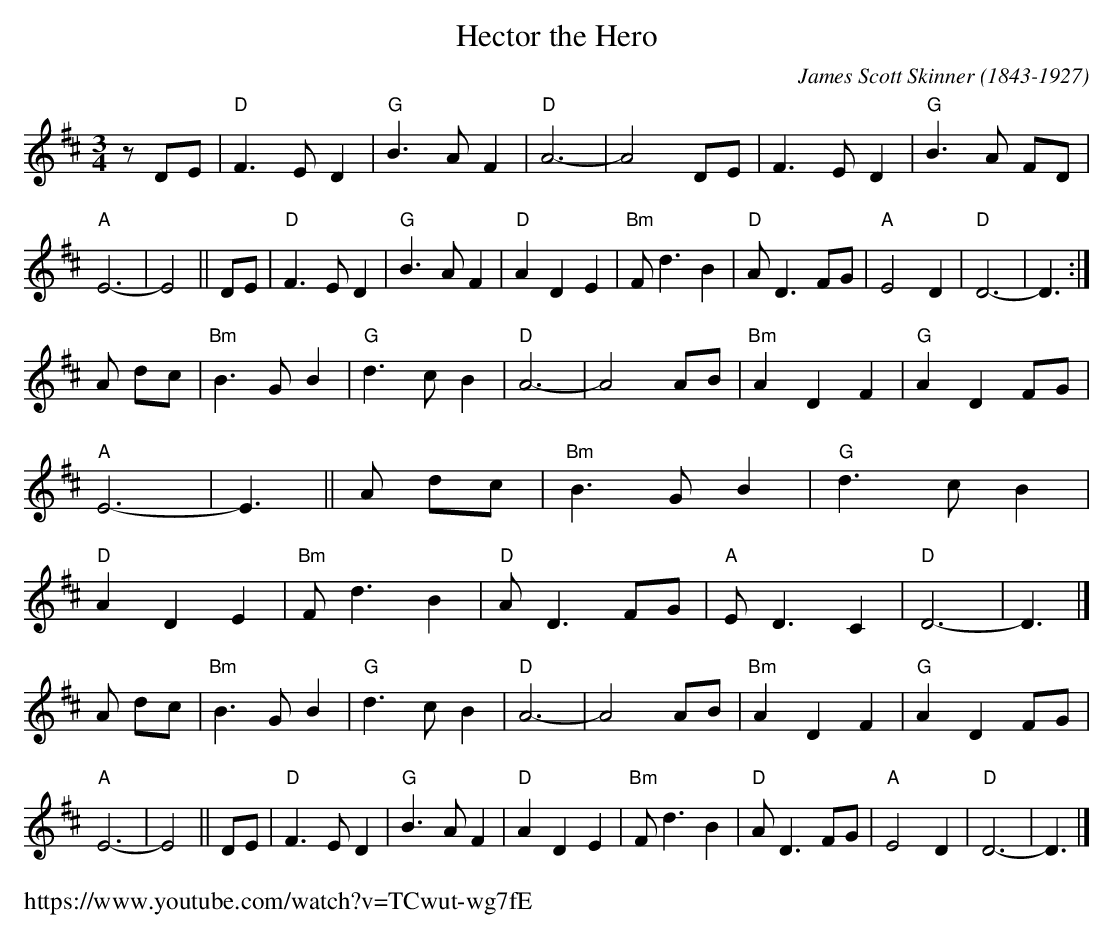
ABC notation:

X:1
T: Hector the Hero
C: James Scott Skinner (1843-1927)
M: 3/4
L: 1/8
K: D
z DE | "D"F3  E D2 | "G"B3 A F2 | "D"A6-      |     A4   DE |     F3   E D2 | "G"B3  A FD | "A"E6- | E4 ||\
  DE | "D"F3  E D2 | "G"B3 A F2 | "D"A2 D2 E2 | "Bm"F d3 B2 |  "D"A   D3 FG | "A"E4    D2 | "D"D6- | D3 :|
A dc | "Bm"B3 G B2 | "G"d3 c B2 | "D"A6-      |     A4   AB | "Bm"A2  D2 F2 | "G"A2 D2 FG | "A"E6- | E3 ||\
A dc | "Bm"B3 G B2 | "G"d3 c B2 | "D"A2 D2 E2 | "Bm"F d3 B2 |  "D"A   D3 FG | "A"E D3  C2 | "D"D6- | D3 |]
A dc | "Bm"B3 G B2 | "G"d3 c B2 | "D"A6-      |     A4   AB |  "Bm"A2 D2 F2 | "G"A2 D2 FG | "A"E6- | E4 ||\
  DE | "D"F3  E D2 | "G"B3 A F2 | "D"A2 D2 E2 | "Bm"F d3 B2 |   "D"A  D3 FG | "A"E4    D2 | "D"D6- | D3 |]
